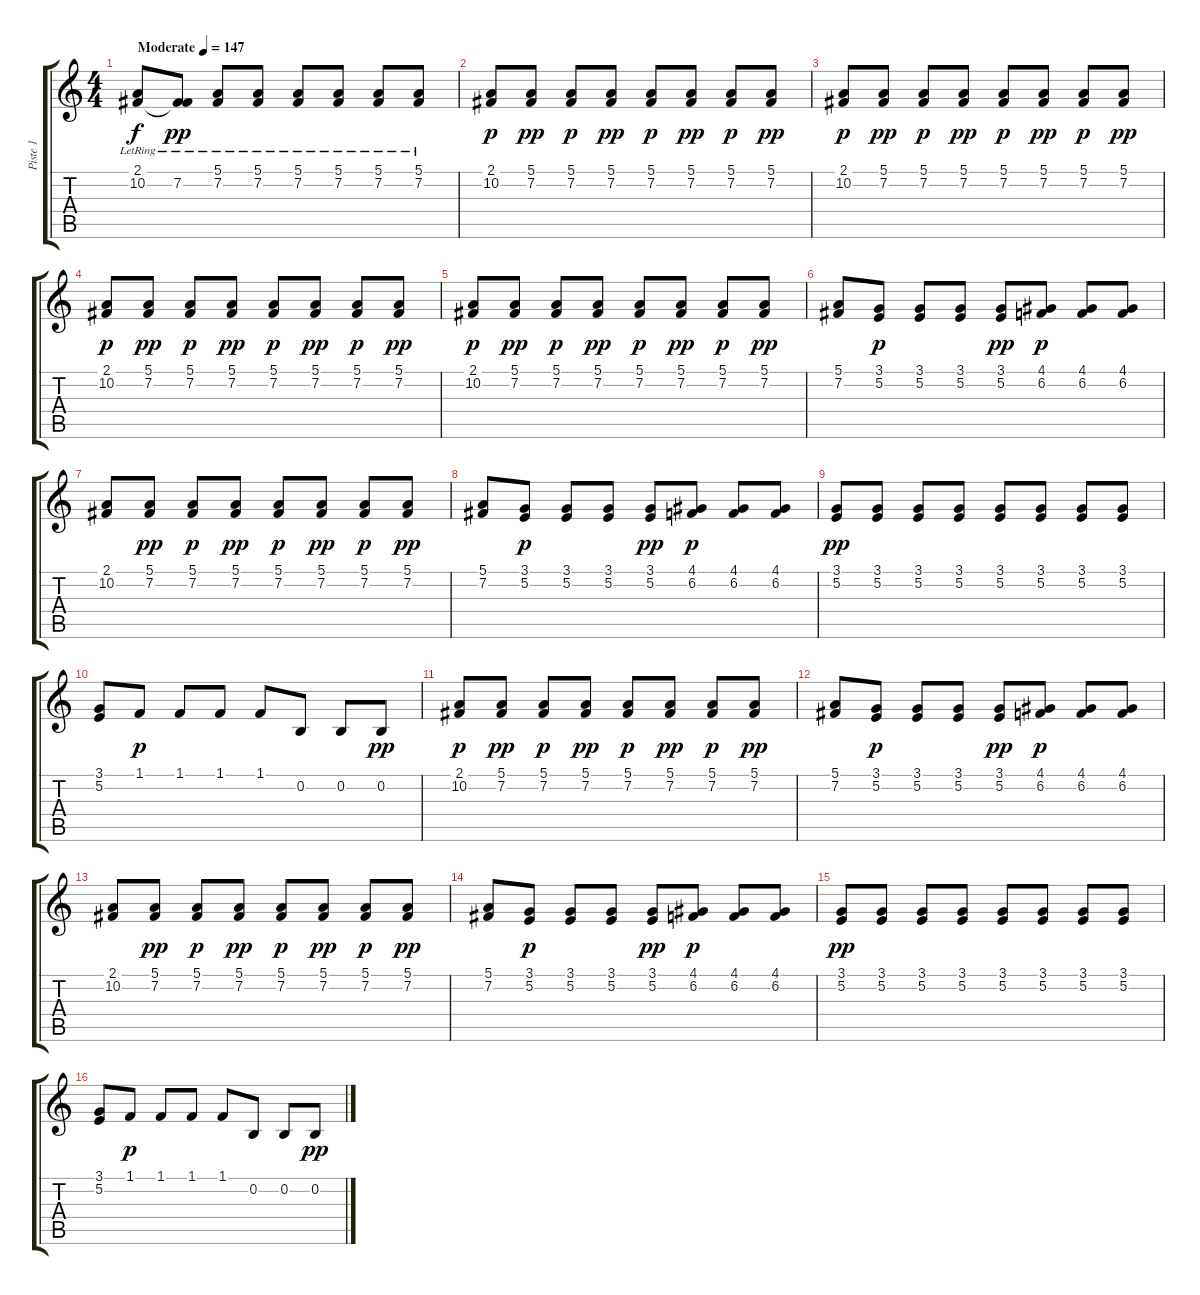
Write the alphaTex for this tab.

\track ("Piste 1" "Piste 1") {instrument clavinet}
\staff {score tabs}
\tuning (E4 B3 G3 D3 A2 E2) {hide}
\ts (4 4)
\tempo (147 "Moderate")
\clef g2
\ks c
(2.1{lr} 10.2{lr}).8{dy f instrument clavinet} (2.1{t} 7.2{lr}).8{dy pp} (5.1{lr} 7.2{lr}).8 (5.1{lr} 7.2{lr}).8 (5.1{lr} 7.2{lr}).8 (5.1{lr} 7.2{lr}).8 (5.1{lr} 7.2{lr}).8 (5.1{lr} 7.2{lr}).8 |
(2.1 10.2).8{dy p} (5.1 7.2).8{dy pp} (5.1 7.2).8{dy p} (5.1 7.2).8{dy pp} (5.1 7.2).8{dy p} (5.1 7.2).8{dy pp} (5.1 7.2).8{dy p} (5.1 7.2).8{dy pp} |
(2.1 10.2).8{dy p} (5.1 7.2).8{dy pp} (5.1 7.2).8{dy p} (5.1 7.2).8{dy pp} (5.1 7.2).8{dy p} (5.1 7.2).8{dy pp} (5.1 7.2).8{dy p} (5.1 7.2).8{dy pp} |
(2.1 10.2).8{dy p} (5.1 7.2).8{dy pp} (5.1 7.2).8{dy p} (5.1 7.2).8{dy pp} (5.1 7.2).8{dy p} (5.1 7.2).8{dy pp} (5.1 7.2).8{dy p} (5.1 7.2).8{dy pp} |
(2.1 10.2).8{dy p} (5.1 7.2).8{dy pp} (5.1 7.2).8{dy p} (5.1 7.2).8{dy pp} (5.1 7.2).8{dy p} (5.1 7.2).8{dy pp} (5.1 7.2).8{dy p} (5.1 7.2).8{dy pp} |
(5.1 7.2).8 (3.1 5.2).8{dy p} (3.1 5.2).8 (3.1 5.2).8 (3.1 5.2).8{dy pp} (4.1 6.2).8{dy p} (4.1 6.2).8 (4.1 6.2).8 |
(2.1 10.2).8 (5.1 7.2).8{dy pp} (5.1 7.2).8{dy p} (5.1 7.2).8{dy pp} (5.1 7.2).8{dy p} (5.1 7.2).8{dy pp} (5.1 7.2).8{dy p} (5.1 7.2).8{dy pp} |
(5.1 7.2).8 (3.1 5.2).8{dy p} (3.1 5.2).8 (3.1 5.2).8 (3.1 5.2).8{dy pp} (4.1 6.2).8{dy p} (4.1 6.2).8 (4.1 6.2).8 |
(3.1 5.2).8{dy pp} (3.1 5.2).8 (3.1 5.2).8 (3.1 5.2).8 (3.1 5.2).8 (3.1 5.2).8 (3.1 5.2).8 (3.1 5.2).8 |
(3.1 5.2).8 1.1.8{dy p} 1.1.8 1.1.8 1.1.8 0.2.8 0.2.8 0.2.8{dy pp} |
(2.1 10.2).8{dy p} (5.1 7.2).8{dy pp} (5.1 7.2).8{dy p} (5.1 7.2).8{dy pp} (5.1 7.2).8{dy p} (5.1 7.2).8{dy pp} (5.1 7.2).8{dy p} (5.1 7.2).8{dy pp} |
(5.1 7.2).8 (3.1 5.2).8{dy p} (3.1 5.2).8 (3.1 5.2).8 (3.1 5.2).8{dy pp} (4.1 6.2).8{dy p} (4.1 6.2).8 (4.1 6.2).8 |
(2.1 10.2).8 (5.1 7.2).8{dy pp} (5.1 7.2).8{dy p} (5.1 7.2).8{dy pp} (5.1 7.2).8{dy p} (5.1 7.2).8{dy pp} (5.1 7.2).8{dy p} (5.1 7.2).8{dy pp} |
(5.1 7.2).8 (3.1 5.2).8{dy p} (3.1 5.2).8 (3.1 5.2).8 (3.1 5.2).8{dy pp} (4.1 6.2).8{dy p} (4.1 6.2).8 (4.1 6.2).8 |
(3.1 5.2).8{dy pp} (3.1 5.2).8 (3.1 5.2).8 (3.1 5.2).8 (3.1 5.2).8 (3.1 5.2).8 (3.1 5.2).8 (3.1 5.2).8 |
(3.1 5.2).8 1.1.8{dy p} 1.1.8 1.1.8 1.1.8 0.2.8 0.2.8 0.2.8{dy pp}
